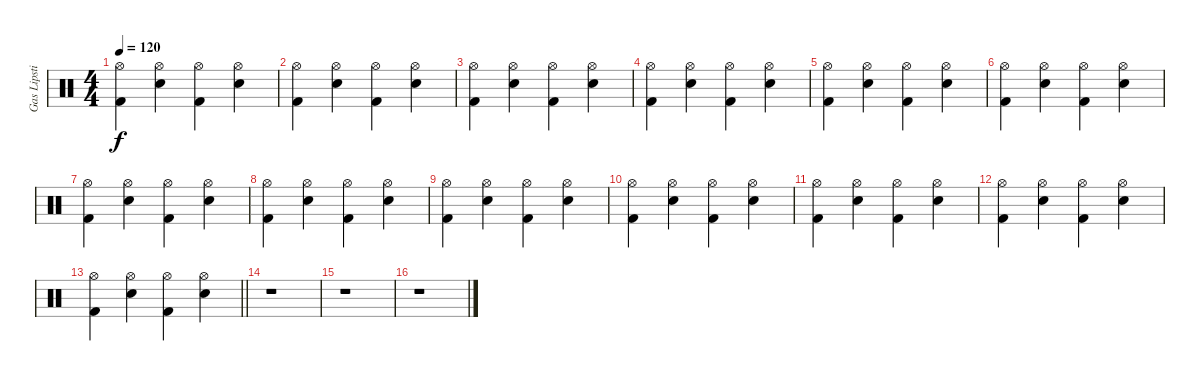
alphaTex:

\track ("Gas Lipstick" "Gas Lipsti") {instrument percussion}
\staff {score}
\articulation defaults
\ts (4 4)
\tempo 120
\clef neutral
\ks c
("Hi-Hat (open)" "Kick (hit) 2").4{dy f} ("Hi-Hat (open)" "Electric Snare (hit)").4 ("Hi-Hat (open)" "Kick (hit) 2").4 ("Hi-Hat (open)" "Electric Snare (hit)").4 |
("Hi-Hat (open)" "Kick (hit) 2").4 ("Hi-Hat (open)" "Electric Snare (hit)").4 ("Hi-Hat (open)" "Kick (hit) 2").4 ("Hi-Hat (open)" "Electric Snare (hit)").4 |
("Hi-Hat (open)" "Kick (hit) 2").4 ("Hi-Hat (open)" "Electric Snare (hit)").4 ("Hi-Hat (open)" "Kick (hit) 2").4 ("Hi-Hat (open)" "Electric Snare (hit)").4 |
("Hi-Hat (open)" "Kick (hit) 2").4 ("Hi-Hat (open)" "Electric Snare (hit)").4 ("Hi-Hat (open)" "Kick (hit) 2").4 ("Hi-Hat (open)" "Electric Snare (hit)").4 |
("Hi-Hat (open)" "Kick (hit) 2").4 ("Hi-Hat (open)" "Electric Snare (hit)").4 ("Hi-Hat (open)" "Kick (hit) 2").4 ("Hi-Hat (open)" "Electric Snare (hit)").4 |
("Hi-Hat (open)" "Kick (hit) 2").4 ("Hi-Hat (open)" "Electric Snare (hit)").4 ("Hi-Hat (open)" "Kick (hit) 2").4 ("Hi-Hat (open)" "Electric Snare (hit)").4 |
("Hi-Hat (open)" "Kick (hit) 2").4 ("Hi-Hat (open)" "Electric Snare (hit)").4 ("Hi-Hat (open)" "Kick (hit) 2").4 ("Hi-Hat (open)" "Electric Snare (hit)").4 |
("Hi-Hat (open)" "Kick (hit) 2").4 ("Hi-Hat (open)" "Electric Snare (hit)").4 ("Hi-Hat (open)" "Kick (hit) 2").4 ("Hi-Hat (open)" "Electric Snare (hit)").4 |
("Hi-Hat (open)" "Kick (hit) 2").4 ("Hi-Hat (open)" "Electric Snare (hit)").4 ("Hi-Hat (open)" "Kick (hit) 2").4 ("Hi-Hat (open)" "Electric Snare (hit)").4 |
("Hi-Hat (open)" "Kick (hit) 2").4 ("Hi-Hat (open)" "Electric Snare (hit)").4 ("Hi-Hat (open)" "Kick (hit) 2").4 ("Hi-Hat (open)" "Electric Snare (hit)").4 |
("Hi-Hat (open)" "Kick (hit) 2").4 ("Hi-Hat (open)" "Electric Snare (hit)").4 ("Hi-Hat (open)" "Kick (hit) 2").4 ("Hi-Hat (open)" "Electric Snare (hit)").4 |
("Hi-Hat (open)" "Kick (hit) 2").4 ("Hi-Hat (open)" "Electric Snare (hit)").4 ("Hi-Hat (open)" "Kick (hit) 2").4 ("Hi-Hat (open)" "Electric Snare (hit)").4 |
\barLineRight lightlight
("Hi-Hat (open)" "Kick (hit) 2").4 ("Hi-Hat (open)" "Electric Snare (hit)").4 ("Hi-Hat (open)" "Kick (hit) 2").4 ("Hi-Hat (open)" "Electric Snare (hit)").4 |
r.1 |
r.1 |
r.1
